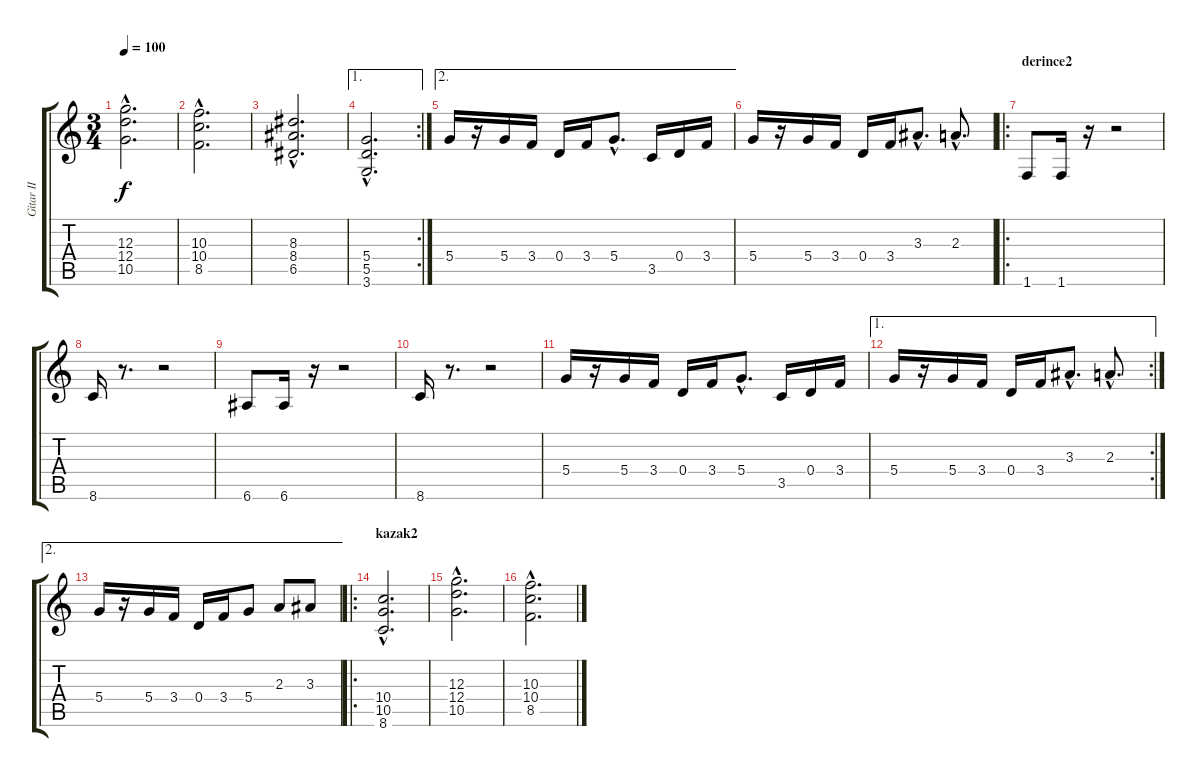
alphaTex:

\track ("Gitar II" "Gitar II") {instrument distortionguitar}
\staff {score tabs}
\tuning (E4 B3 G3 D3 A2 E2) {hide}
\ts (3 4)
\tempo 100
\clef g2
\ks c
(12.3{hac} 12.4{hac} 10.5{hac}).2{d dy f} |
(10.3{hac} 10.4{hac} 8.5{hac}).2{d} |
(8.3{hac} 8.4{hac} 6.5{hac}).2{d} |
\ae 1
\rc 2
(5.4{hac} 5.5{hac} 3.6{hac}).2{d} |
\ae 2
5.4.16{volume 16} r.16 5.4.16 3.4.16 0.4.16 3.4.16 5.4{hac}.8{d} 3.5.16 0.4.16 3.4.16 |
5.4.16 r.16 5.4.16 3.4.16 0.4.16 3.4.16 3.3{hac}.8{d} 2.3{hac}.8{d} |
\ro
\section ("" "derince2")
1.6.8 1.6.16 r.16 r.2 |
8.6.16 r.8{d} r.2 |
6.6.8 6.6.16 r.16 r.2 |
8.6.16 r.8{d} r.2 |
5.4.16 r.16 5.4.16 3.4.16 0.4.16 3.4.16 5.4{hac}.8{d} 3.5.16 0.4.16 3.4.16 |
\ae 1
\rc 2
5.4.16 r.16 5.4.16 3.4.16 0.4.16 3.4.16 3.3{hac}.8{d} 2.3{hac}.8{d} |
\ae 2
5.4.16 r.16 5.4.16 3.4.16 0.4.16 3.4.16 5.4.8 2.3.8 3.3.8 |
\ro
\section ("" "kazak2")
(10.4{hac} 10.5{hac} 8.6{hac}).2{d volume 12} |
(12.3{hac} 12.4{hac} 10.5{hac}).2{d} |
(10.3{hac} 10.4{hac} 8.5{hac}).2{d}
